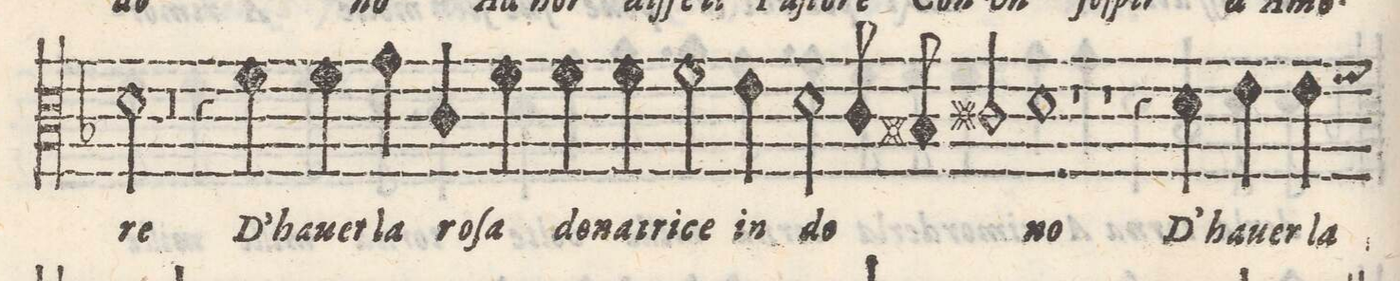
**kern	**text
*I"Alto	*
*clefC3	*
*k[b-]	*
*met(C)	*
*M2/1	*
2d\	-re
=23-	=23-
0r	.
=24-	=24-
4r	.
4f\	D'ha-
4f\	-uer
4g\	la
4cny/	ro-
4f\	-ſa
4f\	do-
4f\	-nat-
=25-	=25-
2f\	-ri-
4eny\	-ce in
2d\	do-
8c/	.
8Bn/	.
2c#X/	.
=26-	=26-
1d	-no
1r	.
=27-	=27-
1r	.
4r	.
4d\	D'ha-
4e\	-uer
4e\	la
=28-	=28-
*-	*-
